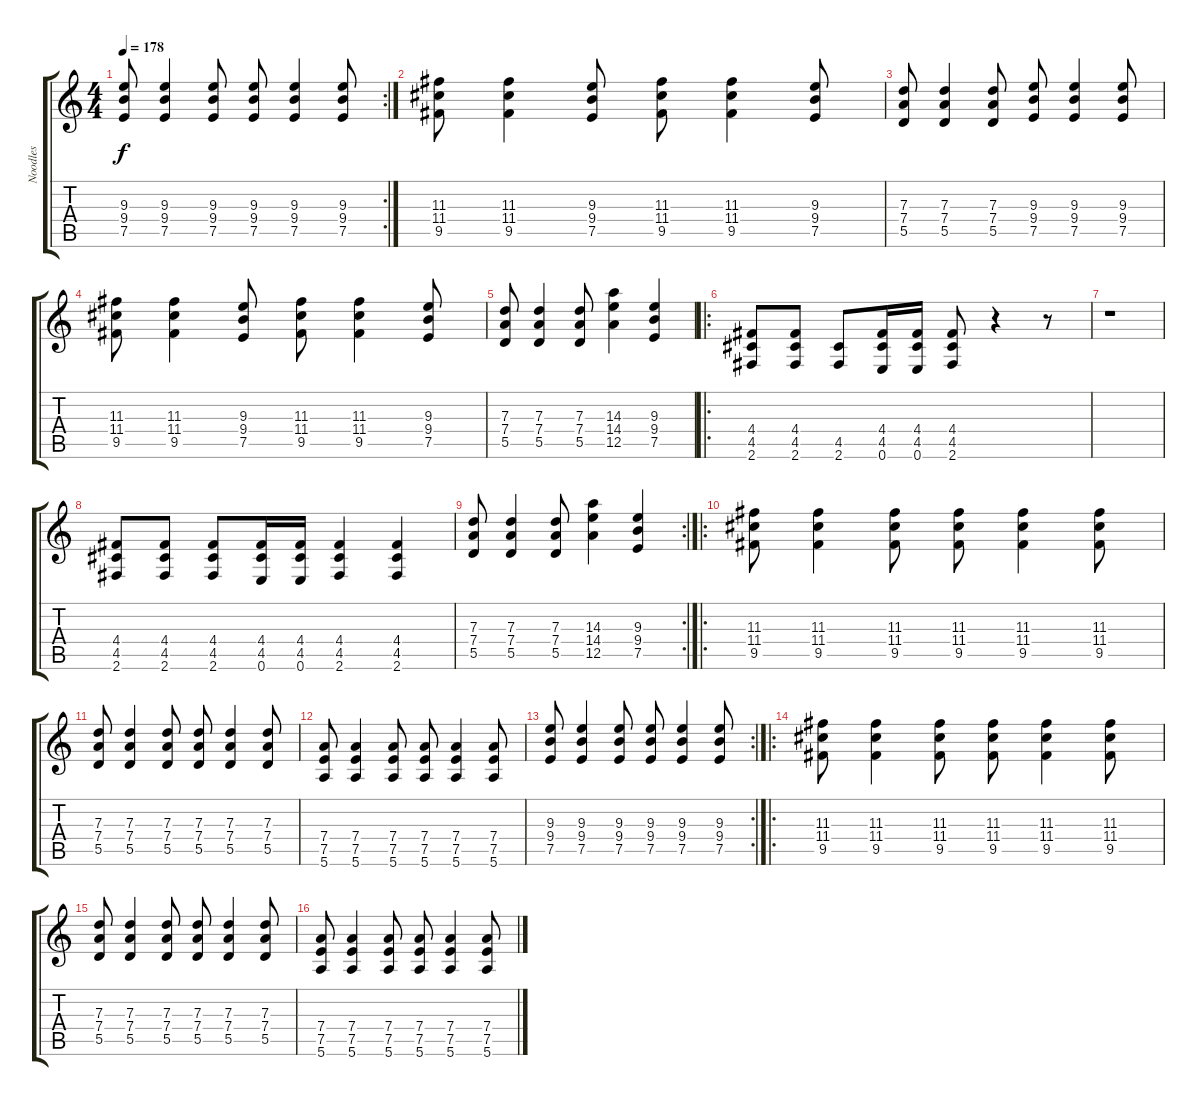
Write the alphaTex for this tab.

\track ("Noodles" "Noodles") {instrument distortionguitar}
\staff {score tabs}
\tuning (E4 B3 G3 D3 A2 E2) {hide}
\rc 2
\ts (4 4)
\tempo 178
\clef g2
\ks c
(9.3 9.4 7.5).8{dy f} (9.3 9.4 7.5).4 (9.3 9.4 7.5).8 (9.3 9.4 7.5).8 (9.3 9.4 7.5).4 (9.3 9.4 7.5).8 |
(11.3 11.4 9.5).8 (11.3 11.4 9.5).4 (9.3 9.4 7.5).8 (11.3 11.4 9.5).8 (11.3 11.4 9.5).4 (9.3 9.4 7.5).8 |
(7.3 7.4 5.5).8 (7.3 7.4 5.5).4 (7.3 7.4 5.5).8 (9.3 9.4 7.5).8 (9.3 9.4 7.5).4 (9.3 9.4 7.5).8 |
(11.3 11.4 9.5).8 (11.3 11.4 9.5).4 (9.3 9.4 7.5).8 (11.3 11.4 9.5).8 (11.3 11.4 9.5).4 (9.3 9.4 7.5).8 |
(7.3 7.4 5.5).8 (7.3 7.4 5.5).4 (7.3 7.4 5.5).8 (14.3 14.4 12.5).4 (9.3 9.4 7.5).4 |
\ro
(4.4 4.5 2.6).8 (4.4 4.5 2.6).8 (4.5 2.6).8 (4.4 4.5 0.6).16 (4.4 4.5 0.6).16 (4.4 4.5 2.6).8 r.4 r.8 |
r.1 |
(4.4 4.5 2.6).8 (4.4 4.5 2.6).8 (4.4 4.5 2.6).8 (4.4 4.5 0.6).16 (4.4 4.5 0.6).16 (4.4 4.5 2.6).4 (4.4 4.5 2.6).4 |
\rc 2
(7.3 7.4 5.5).8 (7.3 7.4 5.5).4 (7.3 7.4 5.5).8 (14.3 14.4 12.5).4 (9.3 9.4 7.5).4 |
\ro
(11.3 11.4 9.5).8 (11.3 11.4 9.5).4 (11.3 11.4 9.5).8 (11.3 11.4 9.5).8 (11.3 11.4 9.5).4 (11.3 11.4 9.5).8 |
(7.3 7.4 5.5).8 (7.3 7.4 5.5).4 (7.3 7.4 5.5).8 (7.3 7.4 5.5).8 (7.3 7.4 5.5).4 (7.3 7.4 5.5).8 |
(7.4 7.5 5.6).8 (7.4 7.5 5.6).4 (7.4 7.5 5.6).8 (7.4 7.5 5.6).8 (7.4 7.5 5.6).4 (7.4 7.5 5.6).8 |
\rc 2
(9.3 9.4 7.5).8 (9.3 9.4 7.5).4 (9.3 9.4 7.5).8 (9.3 9.4 7.5).8 (9.3 9.4 7.5).4 (9.3 9.4 7.5).8 |
\ro
(11.3 11.4 9.5).8 (11.3 11.4 9.5).4 (11.3 11.4 9.5).8 (11.3 11.4 9.5).8 (11.3 11.4 9.5).4 (11.3 11.4 9.5).8 |
(7.3 7.4 5.5).8 (7.3 7.4 5.5).4 (7.3 7.4 5.5).8 (7.3 7.4 5.5).8 (7.3 7.4 5.5).4 (7.3 7.4 5.5).8 |
(7.4 7.5 5.6).8 (7.4 7.5 5.6).4 (7.4 7.5 5.6).8 (7.4 7.5 5.6).8 (7.4 7.5 5.6).4 (7.4 7.5 5.6).8
